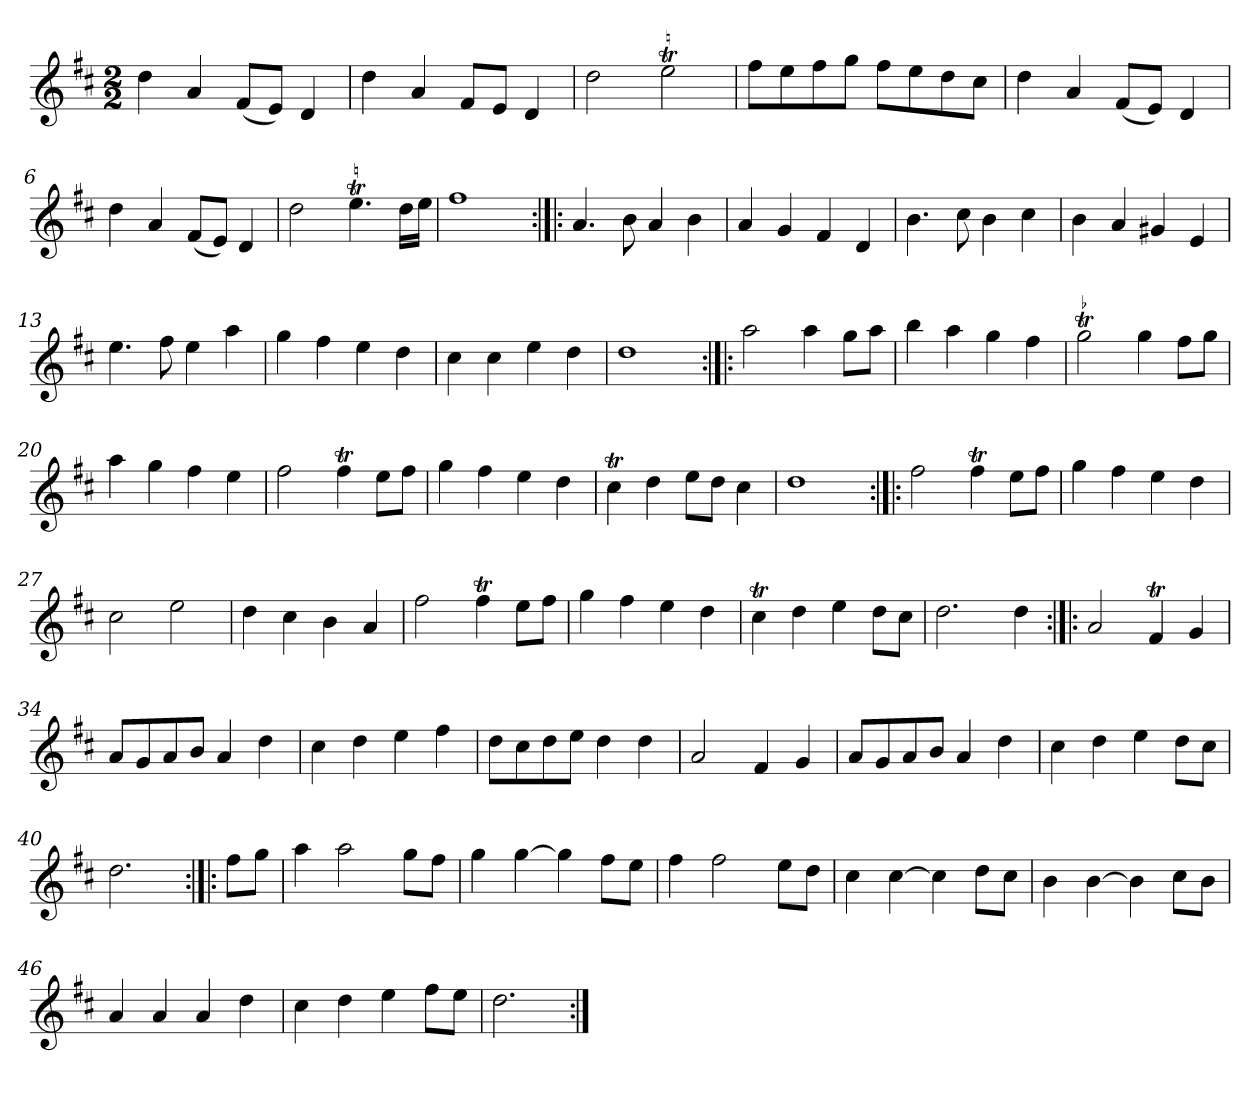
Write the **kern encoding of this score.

**kern
*part1
*staff1
*clefG2
*k[f#c#]
*D:
*M2/2
*MM120
=1
4dd
4a
(8f#/L
8e/J)
4d
=2
4dd
4a
8f#/L
8e/J
4d
=3
2dd
2eet
=4
8ff#\L
8ee\
8ff#\
8gg\J
8ff#\L
8ee\
8dd\
8cc#\J
=5
4dd
4a
(8f#/L
8e/J)
4d
=6
4dd
4a
(8f#/L
8e/J)
4d
=7
2dd
4.eet
16dd\LL
16ee\JJ
=8
1ff#
=9:|!|:
4.a
8b
4a
4b
=10
4a
4g
4f#
4d
=11
4.b
8cc#
4b
4cc#
=12
4b
4a
4g#X
4e
=13
4.ee
8ff#
4ee
4aa
=14
4gg
4ff#
4ee
4dd
=15
4cc#
4cc#
4ee
4dd
=16
1dd
=17:|!|:
2aa
4aa
8gg\L
8aa\J
=18
4bb
4aa
4gg
4ff#
=19
!LO:TR:acc=-
2ggt
4gg
8ff#\L
8gg\J
=20
4aa
4gg
4ff#
4ee
=21
2ff#
4ff#t
8ee\L
8ff#\J
=22
4gg
4ff#
4ee
4dd
=23
4cc#t
4dd
8ee\L
8dd\J
4cc#
=24
1dd
=25:|!|:
2ff#
4ff#t
8ee\L
8ff#\J
=26
4gg
4ff#
4ee
4dd
=27
2cc#
2ee
=28
4dd
4cc#
4b
4a
=29
2ff#
4ff#t
8ee\L
8ff#\J
=30
4gg
4ff#
4ee
4dd
=31
4cc#t
4dd
4ee
8dd\L
8cc#\J
=32
2.dd
4dd
=33:|!|:
2a
4f#t
4g
=34
8a/L
8g/
8a/
8b/J
4a
4dd
=35
4cc#
4dd
4ee
4ff#
=36
8dd\L
8cc#\
8dd\
8ee\J
4dd
4dd
=37
2a
4f#
4g
=38
8a/L
8g/
8a/
8b/J
4a
4dd
=39
4cc#
4dd
4ee
8dd\L
8cc#\J
=40
2.dd
=:|!|:
8ff#\L
8gg\J
=41
4aa
2aa
8gg\L
8ff#\J
=42
4gg
[4gg
4gg]
8ff#\L
8ee\J
=43
4ff#
2ff#
8ee\L
8dd\J
=44
4cc#
[4cc#
4cc#]
8dd\L
8cc#\J
=45
4b
[4b
4b]
8cc#\L
8b\J
=46
4a
4a
4a
4dd
=47
4cc#
4dd
4ee
8ff#\L
8ee\J
=48
2.dd
=:|!
*-
